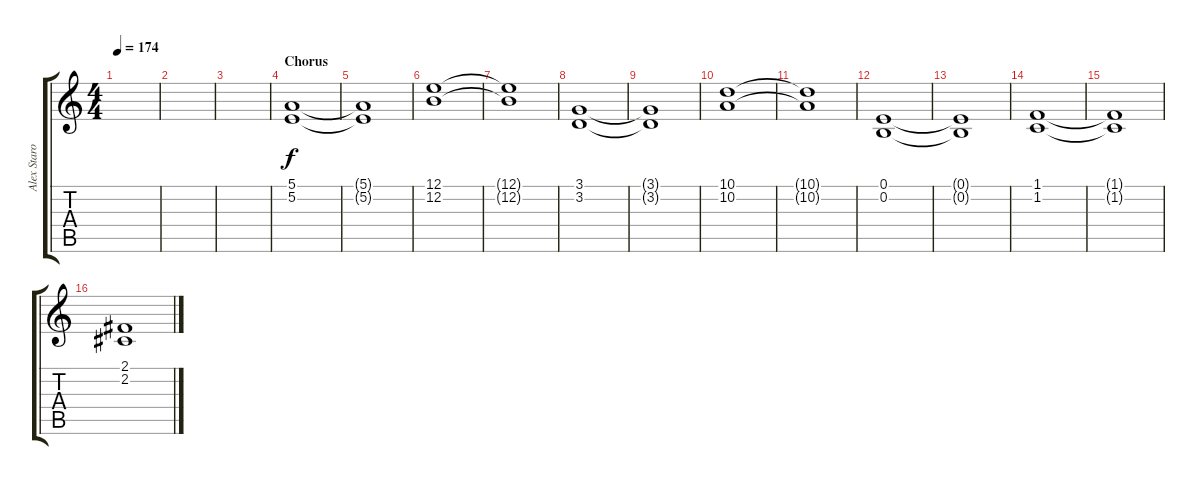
\track ("Alex Staropoli (Key 1)" "Alex Staro") {instrument churchorgan}
\staff {score tabs}
\tuning (E4 B3 G3 D3 A2 E2) {hide}
\ts (4 4)
\tempo 174
\clef g2
\ks c
|
|
|
\section ("" "Chorus")
(5.1 5.2).1 |
(5.1{t} 5.2{t}).1 |
(12.1 12.2).1 |
(12.1{t} 12.2{t}).1 |
(3.1 3.2).1 |
(3.1{t} 3.2{t}).1 |
(10.1 10.2).1 |
(10.1{t} 10.2{t}).1 |
(0.1 0.2).1 |
(0.1{t} 0.2{t}).1 |
(1.1 1.2).1 |
(1.1{t} 1.2{t}).1 |
(2.1 2.2).1
